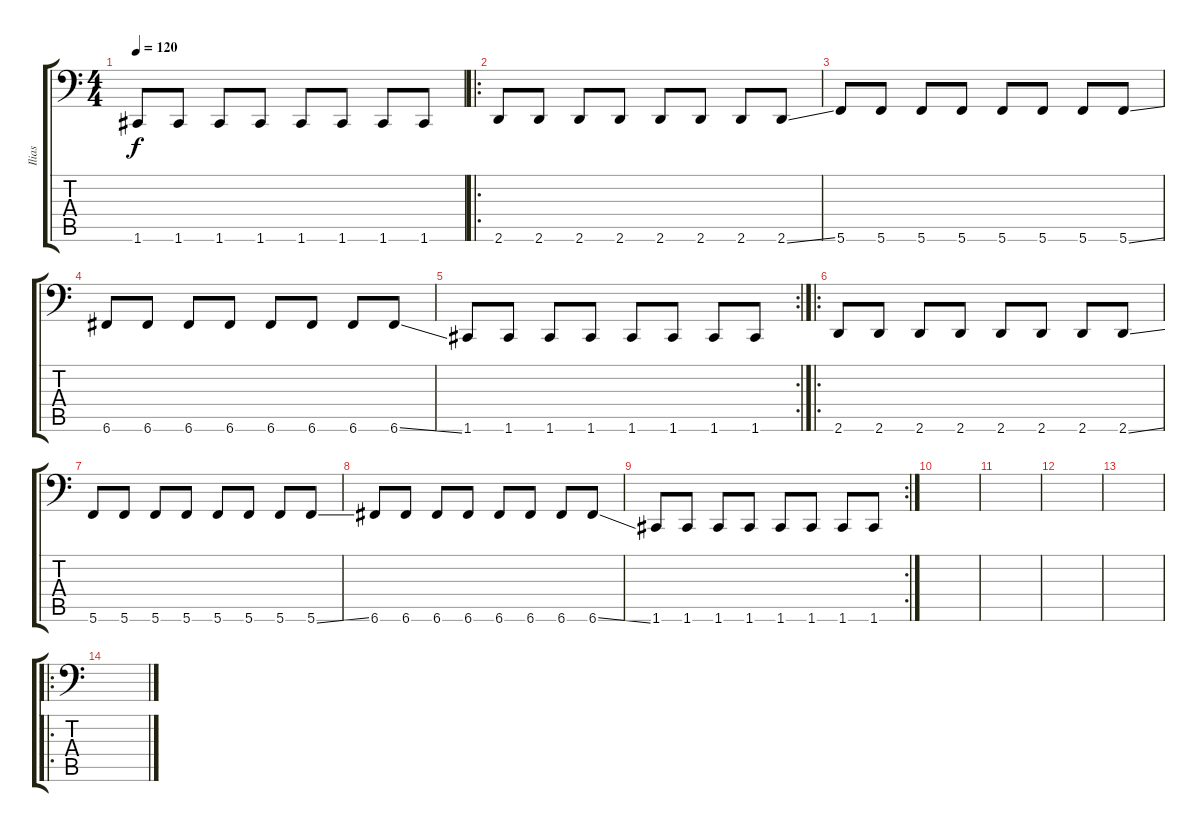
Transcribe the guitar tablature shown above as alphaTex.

\track ("Ilias" "Ilias") {instrument electricbassfinger}
\staff {score tabs}
\tuning (D3 A2 F2 C2 G1 C1) {hide}
\ts (4 4)
\tempo 120
\clef f4
\ks c
1.6.8{dy f} 1.6.8 1.6.8 1.6.8 1.6.8 1.6.8 1.6.8 1.6.8 |
\ro
2.6.8 2.6.8 2.6.8 2.6.8 2.6.8 2.6.8 2.6.8 2.6{ss}.8 |
5.6.8 5.6.8 5.6.8 5.6.8 5.6.8 5.6.8 5.6.8 5.6{ss}.8 |
6.6.8 6.6.8 6.6.8 6.6.8 6.6.8 6.6.8 6.6.8 6.6{ss}.8 |
\rc 2
1.6.8 1.6.8 1.6.8 1.6.8 1.6.8 1.6.8 1.6.8 1.6.8 |
\ro
2.6.8 2.6.8 2.6.8 2.6.8 2.6.8 2.6.8 2.6.8 2.6{ss}.8 |
5.6.8 5.6.8 5.6.8 5.6.8 5.6.8 5.6.8 5.6.8 5.6{ss}.8 |
6.6.8 6.6.8 6.6.8 6.6.8 6.6.8 6.6.8 6.6.8 6.6{ss}.8 |
\rc 2
1.6.8 1.6.8 1.6.8 1.6.8 1.6.8 1.6.8 1.6.8 1.6.8 |
|
|
|
|
\ro
